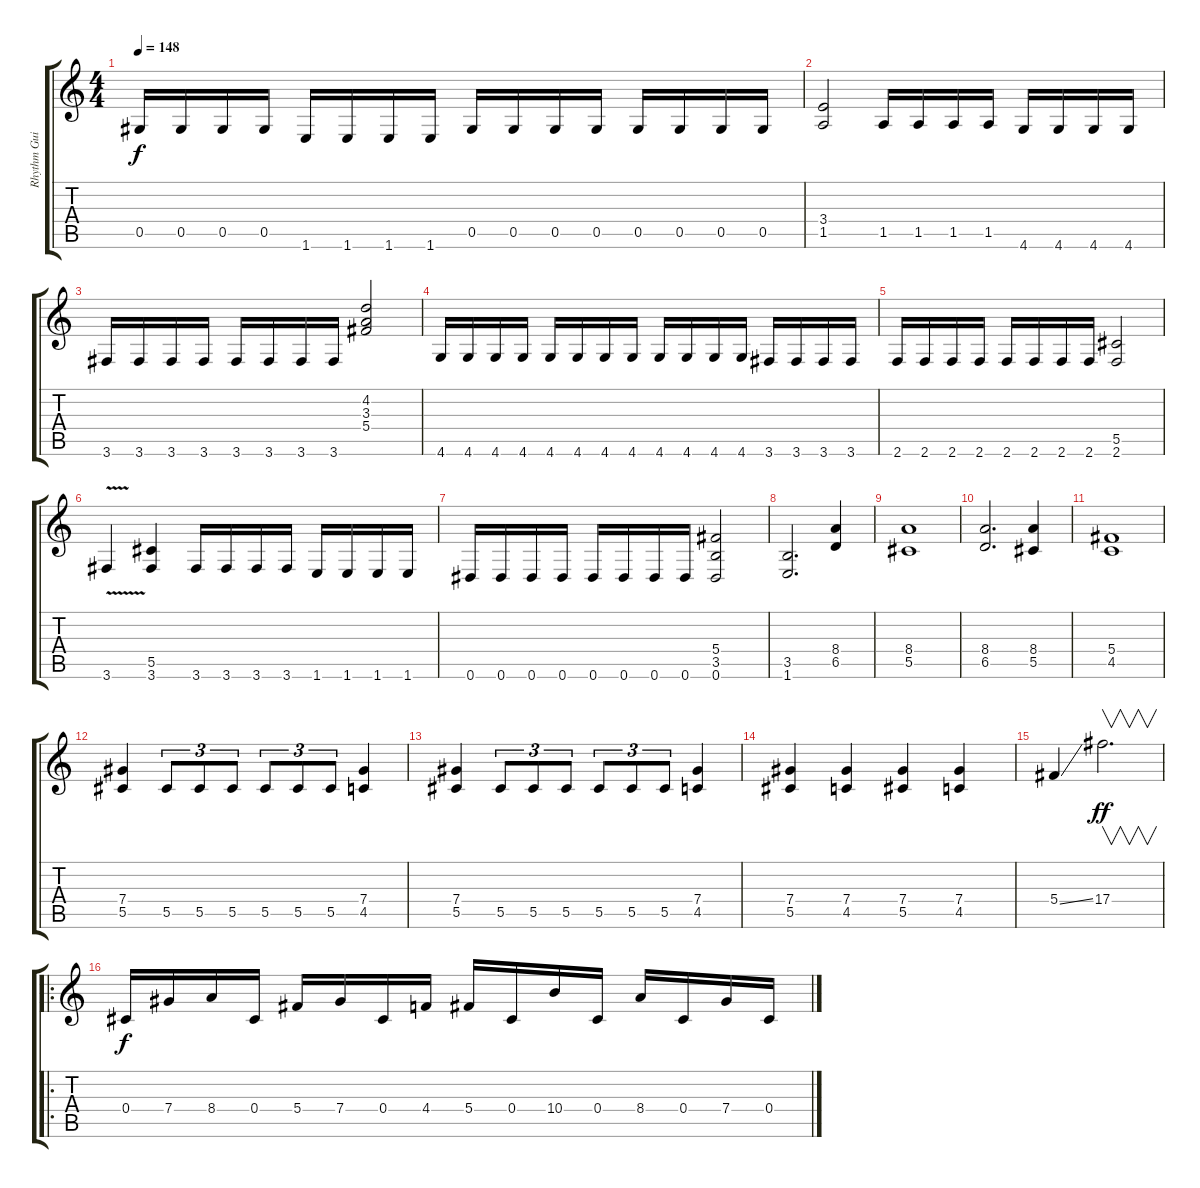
\track ("Rhythm Guitar" "Rhythm Gui") {instrument distortionguitar}
\staff {score tabs}
\tuning (Eb4 Bb3 Gb3 Db3 Ab2 Eb2) {hide}
\ts (4 4)
\tempo 148
\clef g2
\ks c
0.5.16{dy f} 0.5.16 0.5.16 0.5.16 1.6.16 1.6.16 1.6.16 1.6.16 0.5.16 0.5.16 0.5.16 0.5.16 0.5.16 0.5.16 0.5.16 0.5.16 |
(3.4 1.5).2 1.5.16 1.5.16 1.5.16 1.5.16 4.6.16 4.6.16 4.6.16 4.6.16 |
3.6.16 3.6.16 3.6.16 3.6.16 3.6.16 3.6.16 3.6.16 3.6.16 (4.2 3.3 5.4).2 |
4.6.16 4.6.16 4.6.16 4.6.16 4.6.16 4.6.16 4.6.16 4.6.16 4.6.16 4.6.16 4.6.16 4.6.16 3.6.16 3.6.16 3.6.16 3.6.16 |
2.6.16 2.6.16 2.6.16 2.6.16 2.6.16 2.6.16 2.6.16 2.6.16 (5.5 2.6).2 |
3.6{v}.4 (5.5 3.6).4 3.6.16 3.6.16 3.6.16 3.6.16 1.6.16 1.6.16 1.6.16 1.6.16 |
0.6.16 0.6.16 0.6.16 0.6.16 0.6.16 0.6.16 0.6.16 0.6.16 (5.4 3.5 0.6).2 |
(3.5 1.6).2{d} (8.4 6.5).4 |
(8.4 5.5).1 |
(8.4 6.5).2{d} (8.4 5.5).4 |
(5.4 4.5).1 |
(7.4 5.5).4 5.5.8{tu (3 2)} 5.5.8{tu (3 2)} 5.5.8{tu (3 2)} 5.5.8{tu (3 2)} 5.5.8{tu (3 2)} 5.5.8{tu (3 2)} (7.4 4.5).4 |
(7.4 5.5).4 5.5.8{tu (3 2)} 5.5.8{tu (3 2)} 5.5.8{tu (3 2)} 5.5.8{tu (3 2)} 5.5.8{tu (3 2)} 5.5.8{tu (3 2)} (7.4 4.5).4 |
(7.4 5.5).4 (7.4 4.5).4 (7.4 5.5).4 (7.4 4.5).4 |
5.4{ss}.4 17.4.2{v d dy ff} |
\ro
0.4.16{dy f} 7.4.16 8.4.16 0.4.16 5.4.16 7.4.16 0.4.16 4.4.16 5.4.16 0.4.16 10.4.16 0.4.16 8.4.16 0.4.16 7.4.16 0.4.16
